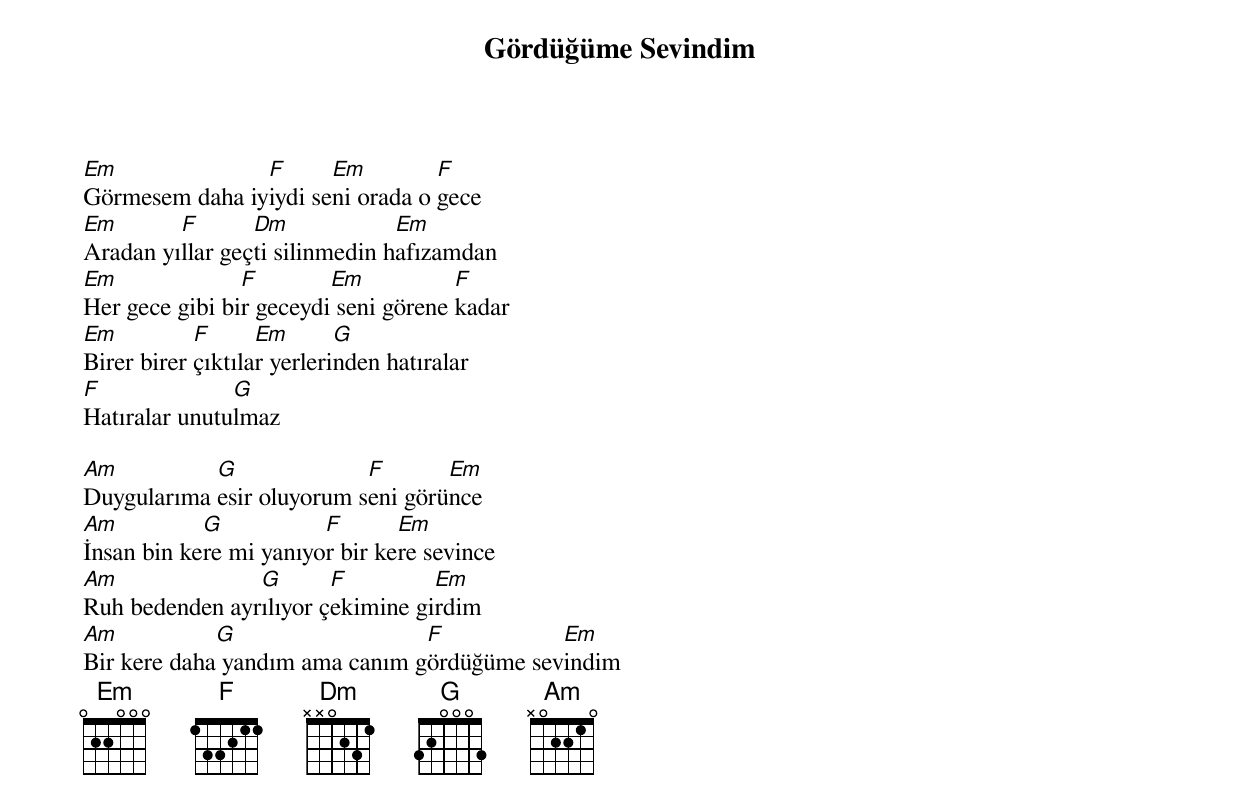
{title: Gördüğüme Sevindim}
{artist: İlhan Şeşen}

Em              F      Em         F
Görmesem daha iyiydi seni orada o gece
Em       F       Dm             Em
Aradan yıllar geçti silinmedin hafızamdan
Em              F        Em           F
Her gece gibi bir geceydi seni görene kadar
Em          F      Em       G
Birer birer çıktılar yerlerinden hatıralar
F              G
Hatıralar unutulmaz

Am          G              F       Em
Duygularıma esir oluyorum seni görünce
Am          G           F       Em
İnsan bin kere mi yanıyor bir kere sevince
Am              G       F         Em
Ruh bedenden ayrılıyor çekimine girdim
Am           G                  F           Em
Bir kere daha yandım ama canım gördüğüme sevindim
